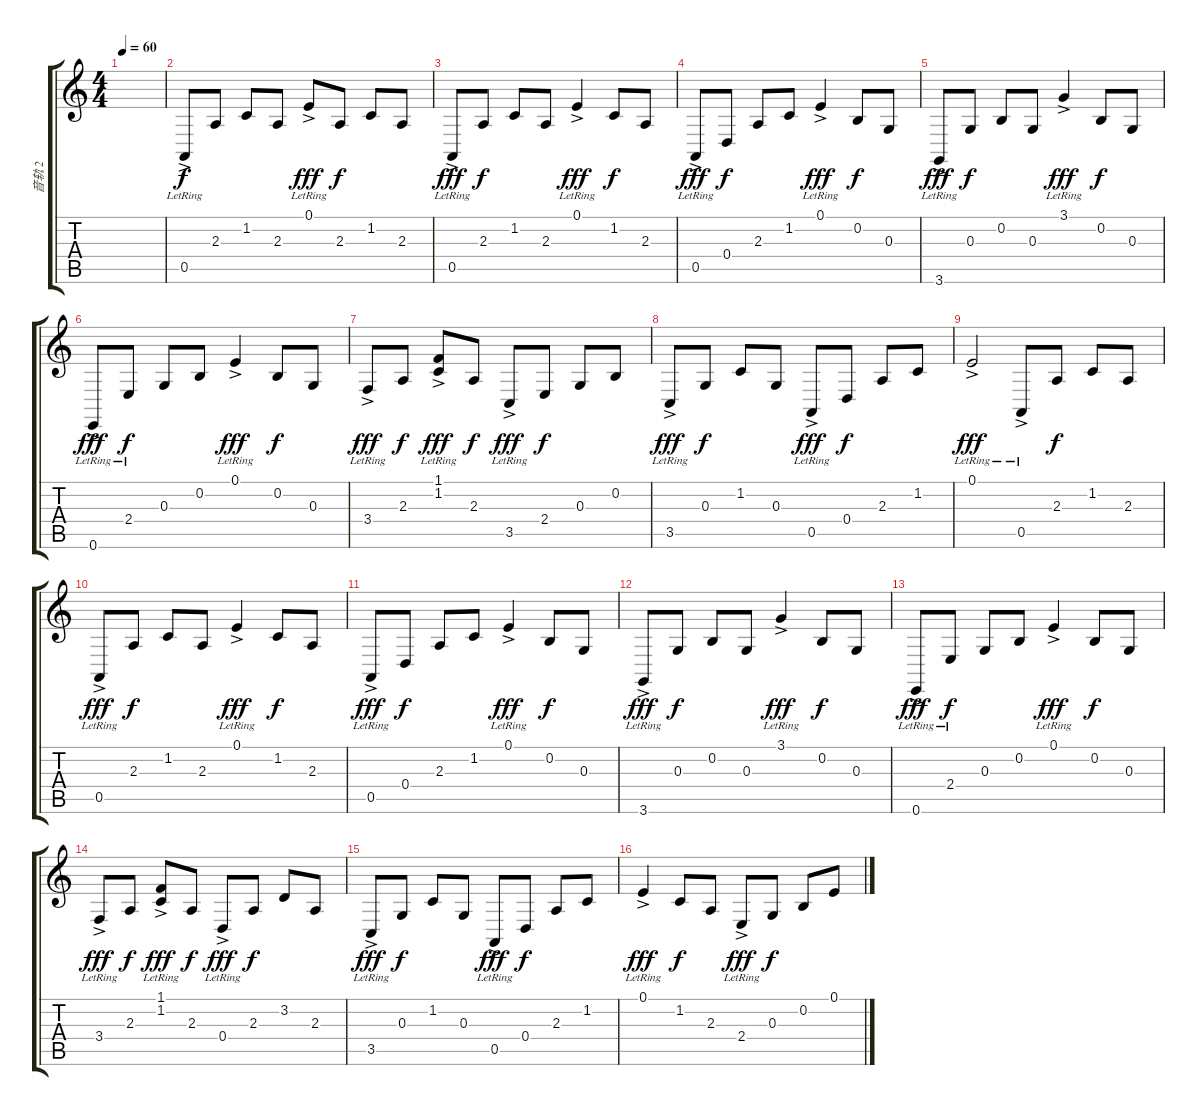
\track ("音轨 2" "音轨 2") {instrument brightacousticpiano}
\staff {score tabs}
\tuning (E4 B3 G3 D3 A2 E2) {hide}
\ts (4 4)
\tempo 60
\clef g2
\ks c
|
0.5{ac lr}.8 2.3.8{dy f volume 10} 1.2.8{volume 16} 2.3.8{volume 10} 0.1{ac lr}.8{dy fff} 2.3.8{dy f volume 10} 1.2.8 2.3.8{volume 10} |
0.5{ac lr}.8{dy fff} 2.3.8{dy f volume 10} 1.2.8 2.3.8{volume 10} 0.1{ac lr}.4{dy fff} 1.2.8{dy f volume 11} 2.3.8{volume 12} |
0.5{ac lr}.8{dy fff} 0.4.8{dy f volume 13} 2.3.8{volume 12} 1.2.8{volume 13} 0.1{ac lr}.4{dy fff volume 16} 0.2.8{dy f volume 12} 0.3.8{volume 12} |
3.6{ac lr}.8{dy fff} 0.3.8{dy f volume 12} 0.2.8 0.3.8{volume 12} 3.1{ac lr}.4{dy fff} 0.2.8{dy f volume 13} 0.3.8{volume 12} |
0.6{ac lr}.8{dy fff} 2.4{lr}.8{dy f volume 12} 0.3.8 0.2.8{volume 12} 0.1{ac lr}.4{dy fff} 0.2.8{dy f volume 13} 0.3.8{volume 12} |
3.4{ac lr}.8{dy fff} 2.3.8{dy f volume 12} (1.1{ac lr} 1.2).8{dy fff} 2.3.8{dy f volume 12} 3.5{ac lr}.8{dy fff} 2.4.8{dy f volume 13} 0.3.8{volume 13} 0.2.8{volume 12} |
3.5{ac lr}.8{dy fff} 0.3.8{dy f} 1.2.8 0.3.8 0.5{ac lr}.8{dy fff} 0.4.8{dy f} 2.3.8 1.2.8 |
0.1{ac lr}.2{dy fff} 0.5{ac lr}.8 2.3.8{dy f} 1.2.8 2.3.8 |
0.5{ac lr}.8{dy fff} 2.3.8{dy f volume 10} 1.2.8 2.3.8{volume 10} 0.1{ac lr}.4{dy fff} 1.2.8{dy f volume 11} 2.3.8{volume 12} |
0.5{ac lr}.8{dy fff} 0.4.8{dy f volume 13} 2.3.8{volume 12} 1.2.8{volume 13} 0.1{ac lr}.4{dy fff volume 16} 0.2.8{dy f volume 12} 0.3.8{volume 12} |
3.6{ac lr}.8{dy fff} 0.3.8{dy f volume 12} 0.2.8 0.3.8{volume 12} 3.1{ac lr}.4{dy fff} 0.2.8{dy f volume 13} 0.3.8{volume 12} |
0.6{ac lr}.8{dy fff} 2.4{lr}.8{dy f volume 12} 0.3.8 0.2.8{volume 12} 0.1{ac lr}.4{dy fff} 0.2.8{dy f volume 13} 0.3.8{volume 12} |
3.4{ac lr}.8{dy fff} 2.3.8{dy f volume 12} (1.1{ac lr} 1.2).8{dy fff} 2.3.8{dy f volume 12} 0.4{ac lr}.8{dy fff} 2.3.8{dy f volume 13} 3.2.8{volume 13} 2.3.8{volume 12} |
3.5{ac lr}.8{dy fff} 0.3.8{dy f} 1.2.8 0.3.8 0.5{ac lr}.8{dy fff} 0.4.8{dy f} 2.3.8 1.2.8 |
0.1{ac lr}.4{dy fff} 1.2.8{dy f} 2.3.8 2.4{ac lr}.8{dy fff} 0.3.8{dy f} 0.2.8 0.1.8
